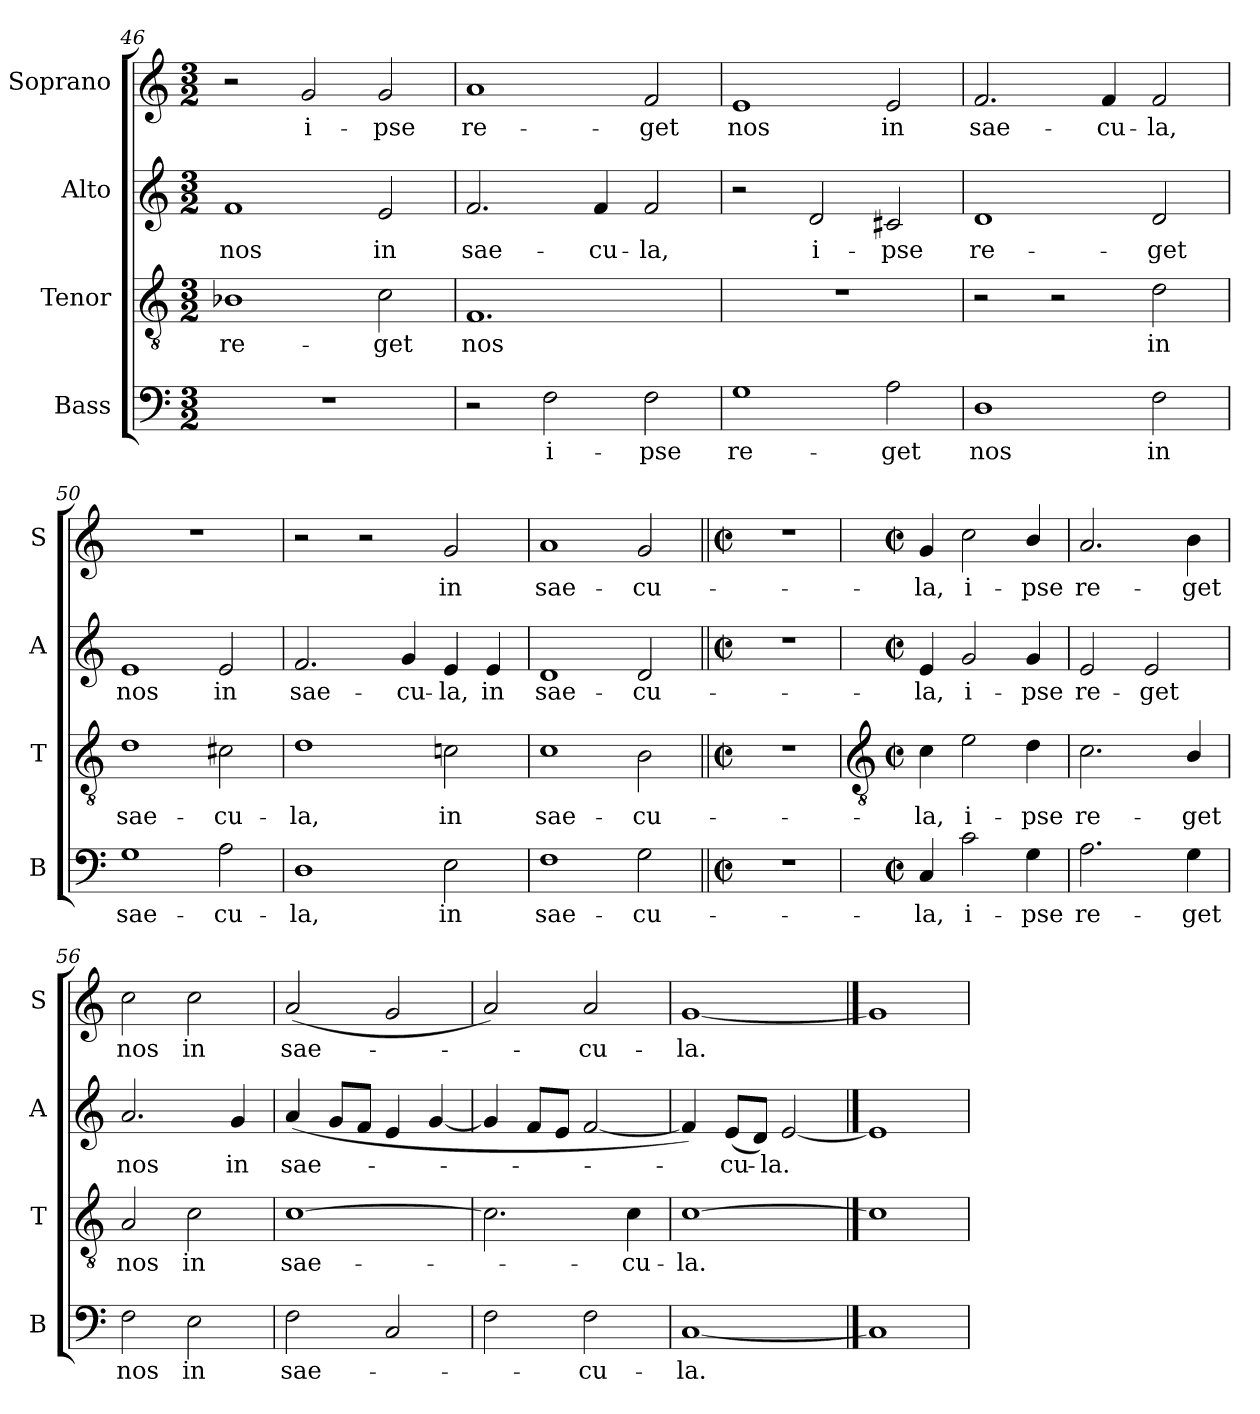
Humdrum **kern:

**kern	**text	**kern	**text	**kern	**text	**kern	**text
*part4	*part4	*part3	*part3	*part2	*part2	*part1	*part1
*staff4	*staff4	*staff3	*staff3	*staff2	*staff2	*staff1	*staff1
*I"Bass	*	*I"Tenor	*	*I"Alto	*	*I"Soprano	*
*I'B	*	*I'T	*	*I'A	*	*I'S	*
*clefF4	*	*clefGv2	*	*clefG2	*	*clefG2	*
*k[]	*	*k[]	*	*k[]	*	*k[]	*
*C:	*	*C:	*	*C:	*	*C:	*
*M3/2	*	*M3/2	*	*M3/2	*	*M3/2	*
=46	=46	=46	=46	=46	=46	=46	=46
!	!	!	!LO:LY:b	!	!LO:LY:b	!	!
1.r	.	1B-X	re-	1f	nos	2r	.
!	!	!	!	!	!	!	!LO:LY:b
.	.	.	.	.	.	2g	i-
!	!	!	!LO:LY:b	!	!LO:LY:b	!	!LO:LY:b
.	.	2c	-get	2e	in	2g	-pse
=47	=47	=47	=47	=47	=47	=47	=47
!	!	!	!LO:LY:b	!	!LO:LY:b	!	!LO:LY:b
2r	.	1.F	nos	2.f	sae-	1a	re-
!	!LO:LY:b	!	!	!	!	!	!
2F	i-	.	.	.	.	.	.
!	!	!	!	!	!LO:LY:b	!	!
.	.	.	.	4f	-cu-	.	.
!	!LO:LY:b	!	!	!	!LO:LY:b	!	!LO:LY:b
2F	-pse	.	.	2f	-la,	2f	-get
=48	=48	=48	=48	=48	=48	=48	=48
!	!LO:LY:b	!	!	!	!	!	!LO:LY:b
1G	re-	1.r	.	2r	.	1e	nos
!	!	!	!	!	!LO:LY:b	!	!
.	.	.	.	2d	i-	.	.
!	!LO:LY:b	!	!	!	!LO:LY:b	!	!LO:LY:b
2A	-get	.	.	2c#X	-pse	2e	in
=49	=49	=49	=49	=49	=49	=49	=49
!	!LO:LY:b	!	!	!	!LO:LY:b	!	!LO:LY:b
1D	nos	2r	.	1d	re-	2.f	sae-
.	.	2r	.	.	.	.	.
!	!	!	!	!	!	!	!LO:LY:b
.	.	.	.	.	.	4f	-cu-
!	!LO:LY:b	!	!LO:LY:b	!	!LO:LY:b	!	!LO:LY:b
2F	in	2d	in	2d	-get	2f	-la,
=50	=50	=50	=50	=50	=50	=50	=50
!	!LO:LY:b	!	!LO:LY:b	!	!LO:LY:b	!	!
1G	sae-	1d	sae-	1e	nos	1.r	.
!	!LO:LY:b	!	!LO:LY:b	!	!LO:LY:b	!	!
2A	-cu-	2c#X	-cu-	2e	in	.	.
=51	=51	=51	=51	=51	=51	=51	=51
!	!LO:LY:b	!	!LO:LY:b	!	!LO:LY:b	!	!
1D	-la,	1d	-la,	2.f	sae-	2r	.
.	.	.	.	.	.	2r	.
!	!	!	!	!	!LO:LY:b	!	!
.	.	.	.	4g	-cu-	.	.
!	!LO:LY:b	!	!LO:LY:b	!	!LO:LY:b	!	!LO:LY:b
2E	in	2cn	in	4e	-la,	2g	in
!	!	!	!	!	!LO:LY:b	!	!
.	.	.	.	4e	in	.	.
=52	=52	=52	=52	=52	=52	=52	=52
!	!LO:LY:b	!	!LO:LY:b	!	!LO:LY:b	!	!LO:LY:b
1F	sae-	1c	sae-	1d	sae-	1a	sae-
!	!LO:LY:b	!	!LO:LY:b	!	!LO:LY:b	!	!LO:LY:b
2G	-cu-	2B	-cu-	2d	-cu-	2g	-cu-
=53||	=53||	=53||	=53||	=53||	=53||	=53||	=53||
*M2/2	*	*M2/2	*	*M2/2	*	*M2/2	*
*met(c|)	*	*met(c|)	*	*met(c|)	*	*met(c|)	*
1r	.	1r	.	1r	.	1r	.
!!LO:LB:g=z
=54	=54	=54	=54	=54	=54	=54	=54
*	*	*clefGv2	*	*	*	*	*
*M2/2	*	*M2/2	*	*M2/2	*	*M2/2	*
*met(c|)	*	*met(c|)	*	*met(c|)	*	*met(c|)	*
!	!LO:LY:b	!	!LO:LY:b	!	!LO:LY:b	!	!LO:LY:b
4C	-la,	4c	-la,	4e	-la,	4g	-la,
!	!LO:LY:b	!	!LO:LY:b	!	!LO:LY:b	!	!LO:LY:b
2c	i-	2e	i-	2g	i-	2cc	i-
!	!LO:LY:b	!	!LO:LY:b	!	!LO:LY:b	!	!LO:LY:b
4G	-pse	4d	-pse	4g	-pse	4b/	-pse
=55	=55	=55	=55	=55	=55	=55	=55
!	!LO:LY:b	!	!LO:LY:b	!	!LO:LY:b	!	!LO:LY:b
2.A	re-	2.c	re-	2e	re-	2.a	re-
!	!	!	!	!	!LO:LY:b	!	!
.	.	.	.	2e	-get	.	.
!	!LO:LY:b	!	!LO:LY:b	!	!	!	!LO:LY:b
4G	-get	4B/	-get	.	.	4b	-get
=56	=56	=56	=56	=56	=56	=56	=56
!	!LO:LY:b	!	!LO:LY:b	!	!LO:LY:b	!	!LO:LY:b
2F	nos	2A	nos	2.a	nos	2cc	nos
!	!LO:LY:b	!	!LO:LY:b	!	!	!	!LO:LY:b
2E	in	2c	in	.	.	2cc	in
!	!	!	!	!	!LO:LY:b	!	!
.	.	.	.	4g	in	.	.
=57	=57	=57	=57	=57	=57	=57	=57
!	!LO:LY:b	!	!LO:LY:b	!	!LO:LY:b	!	!LO:LY:b
2F	sae-	[1c	sae-	(<4a	sae-	(<2a	sae-
.	.	.	.	8gL	.	.	.
.	.	.	.	8fJ	.	.	.
2C	.	.	.	4e	.	2g	.
.	.	.	.	[4g	.	.	.
=58	=58	=58	=58	=58	=58	=58	=58
2F	.	2.c]	.	4g]	.	2a)	.
.	.	.	.	8fL	.	.	.
.	.	.	.	8eJ	.	.	.
!	!LO:LY:b	!	!	!	!	!	!LO:LY:b
2F	cu-	.	.	[2f	.	2a	cu-
!	!	!	!LO:LY:b	!	!	!	!
.	.	4c	cu-	.	.	.	.
=59	=59	=59	=59	=59	=59	=59	=59
!	!LO:LY:b	!	!LO:LY:b	!	!	!	!LO:LY:b
[1C	-la.	[1c	-la.	4f])	.	[1g	-la.
!	!	!	!	!	!LO:LY:b	!	!
.	.	.	.	(<8eL	cu-	.	.
.	.	.	.	8dJ)	.	.	.
!	!	!	!	!	!LO:LY:b	!	!
.	.	.	.	[2e	la.	.	.
==60	==60	==60	==60	==60	==60	==60	==60
1C]	.	1c]	.	1e]	.	1g]	.
=	=	=	=	=	=	=	=
*-	*-	*-	*-	*-	*-	*-	*-
